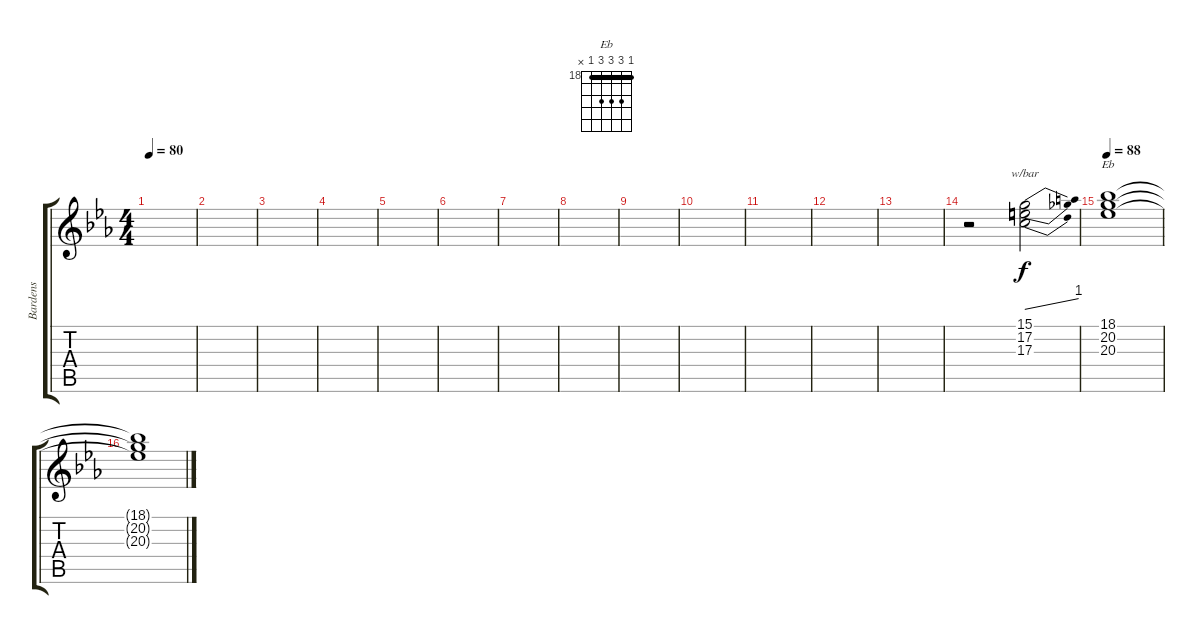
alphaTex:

\track ("Bardens" "Bardens") {instrument synthstrings1}
\staff {score tabs}
\tuning (E4 B3 G3 D3 A2 E2) {hide}
\chord ("Eb" 18 20 20 20 18 x) {firstfret 18 barre 18}
\ts (4 4)
\tempo 80
\clef g2
\ks cminor
|
|
|
|
|
|
|
|
|
|
|
|
|
r.2 (15.1 17.2 17.3).2{tbe (dive default 0 0 60 4)} |
\tempo 88
(18.1 20.2 20.3).1{ch "Eb"} |
(18.1{t} 20.2{t} 20.3{t}).1
